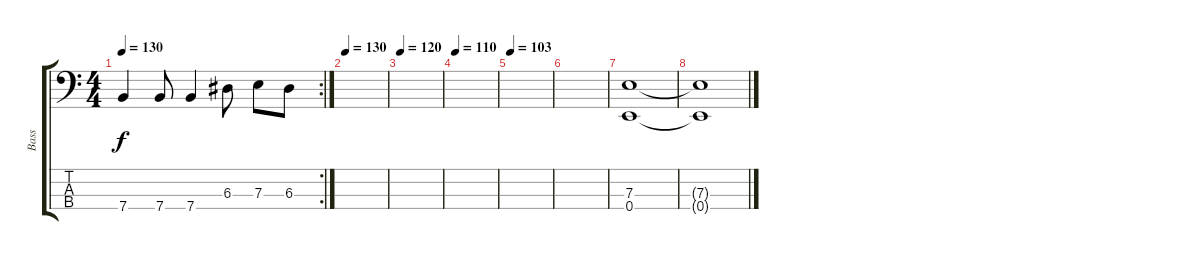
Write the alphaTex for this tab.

\track ("Bass" "Bass") {instrument electricbasspick}
\staff {score tabs}
\tuning (G2 D2 A1 E1) {hide}
\rc 2
\ts (4 4)
\tempo 130
\clef f4
\ks c
7.4.4{dy f} 7.4.8 7.4.4 6.3.8 7.3.8 6.3.8 |
\tempo 130
|
\tempo 120
|
\tempo 110
|
\tempo 103
|
|
(7.3 0.4).1 |
(7.3{t} 0.4{t}).1
